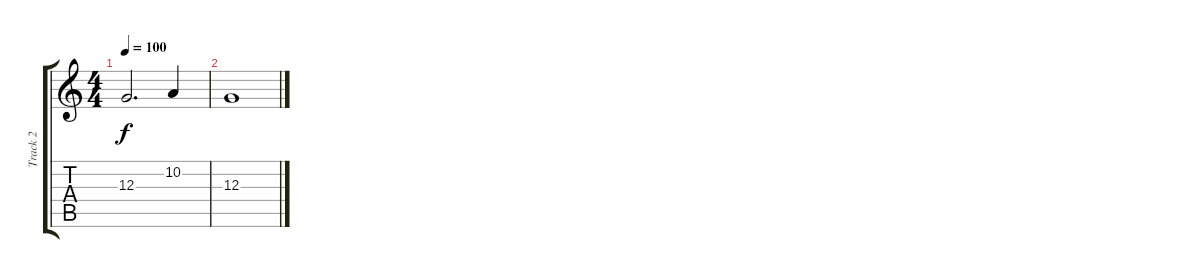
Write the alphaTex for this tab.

\track ("Track 2" "Track 2") {instrument synthbrass2}
\staff {score tabs}
\tuning (E4 B3 G3 D3 A2 E2) {hide}
\ts (4 4)
\tempo 100
\clef g2
\ks c
12.3.2{d dy f} 10.2.4 |
12.3.1
